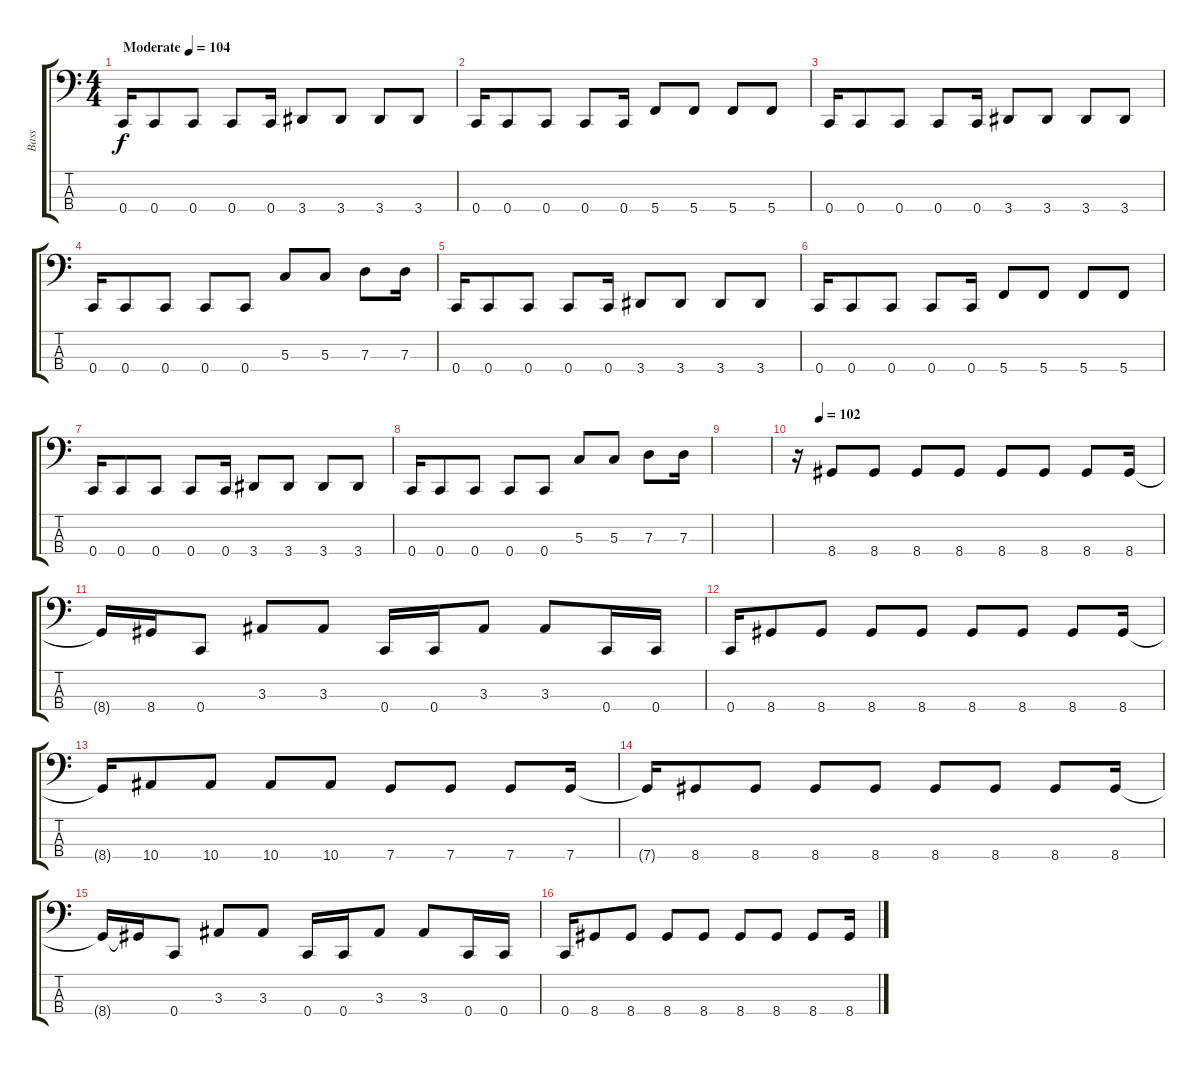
\track ("Bass" "Bass") {instrument electricbassfinger}
\staff {score tabs}
\tuning (F2 C2 G1 C1) {hide}
\ts (4 4)
\tempo (104 "Moderate")
\clef f4
\ks c
0.4.16{dy f instrument electricbassfinger} 0.4.8 0.4.8 0.4.8 0.4.16 3.4.8 3.4.8 3.4.8 3.4.8 |
0.4.16 0.4.8 0.4.8 0.4.8 0.4.16 5.4.8 5.4.8 5.4.8 5.4.8 |
0.4.16 0.4.8 0.4.8 0.4.8 0.4.16 3.4.8 3.4.8 3.4.8 3.4.8 |
0.4.16 0.4.8 0.4.8 0.4.8 0.4.8 5.3.8 5.3.8 7.3.8 7.3.16 |
0.4.16 0.4.8 0.4.8 0.4.8 0.4.16 3.4.8 3.4.8 3.4.8 3.4.8 |
0.4.16 0.4.8 0.4.8 0.4.8 0.4.16 5.4.8 5.4.8 5.4.8 5.4.8 |
0.4.16 0.4.8 0.4.8 0.4.8 0.4.16 3.4.8 3.4.8 3.4.8 3.4.8 |
0.4.16 0.4.8 0.4.8 0.4.8 0.4.8 5.3.8 5.3.8 7.3.8 7.3.16 |
|
\tempo (102 0.0625)
r.16 8.4.8 8.4.8 8.4.8 8.4.8 8.4.8 8.4.8 8.4.8 8.4.16 |
8.4{t}.16 8.4.16 0.4.8 3.3.8 3.3.8 0.4.16 0.4.16 3.3.8 3.3.8 0.4.16 0.4.16 |
0.4.16 8.4.8 8.4.8 8.4.8 8.4.8 8.4.8 8.4.8 8.4.8 8.4.16 |
8.4{t}.16 10.4.8 10.4.8 10.4.8 10.4.8 7.4.8 7.4.8 7.4.8 7.4.16 |
7.4{t}.16 8.4.8 8.4.8 8.4.8 8.4.8 8.4.8 8.4.8 8.4.8 8.4.16 |
8.4{t}.16 8.4{t}.16 0.4.8 3.3.8 3.3.8 0.4.16 0.4.16 3.3.8 3.3.8 0.4.16 0.4.16 |
0.4.16 8.4.8 8.4.8 8.4.8 8.4.8 8.4.8 8.4.8 8.4.8 8.4.16
